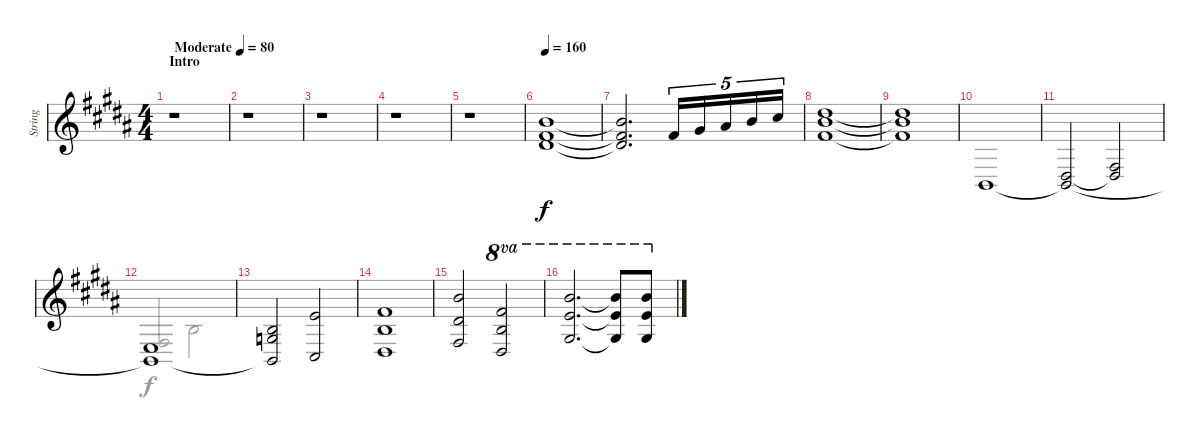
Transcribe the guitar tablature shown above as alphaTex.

\track ("String" "String") {instrument stringensemble1}
\staff {score}
\tuning (E4 B3 G3 D3 A2 E2 B1) {hide}
\voice
\ts (4 4)
\section ("" "Intro")
\tempo (80 "Moderate")
\clef g2
\ks b
r.1{dy f instrument stringensemble1} |
r.1 |
r.1 |
r.1 |
r.1 |
\tempo 160
(2.1 4.2 16.3).1 |
(2.1{t} 4.2{t} 16.3{t}).2{d} 2.1.16{tu (5 4)} 4.1.16{tu (5 4)} 6.1.16{tu (5 4)} 7.1.16{tu (5 4) beam merge} 9.1.16{tu (5 4)} |
(2.1 12.2 20.3).1 |
(2.1{t} 12.2{t} 20.3{t}).1 |
2.5.1 |
(2.5{t} 11.6).2 (4.4 11.6{t}).2 |
(2.4 2.5{t}).1 |
(0.2 0.3 2.5{t}).2 (0.1 4.5).2 |
(2.1 0.2 1.4).1 |
(7.1 4.2 4.4).2 (7.1 4.2 23.3).2{ot 8va beam Up} |
(4.1 17.2 28.3).2{d ot 8va} (4.1{t} 17.2{t} 28.3{t}).8{ot 8va} (4.1 17.2 28.3).8{ot 8va}
\voice
\clef g2
\ottava regular
\simile none
\ks b
|
|
|
|
|
|
|
|
|
|
|
4.4.2{beam Up} 0.2.2 |
|
|
|
